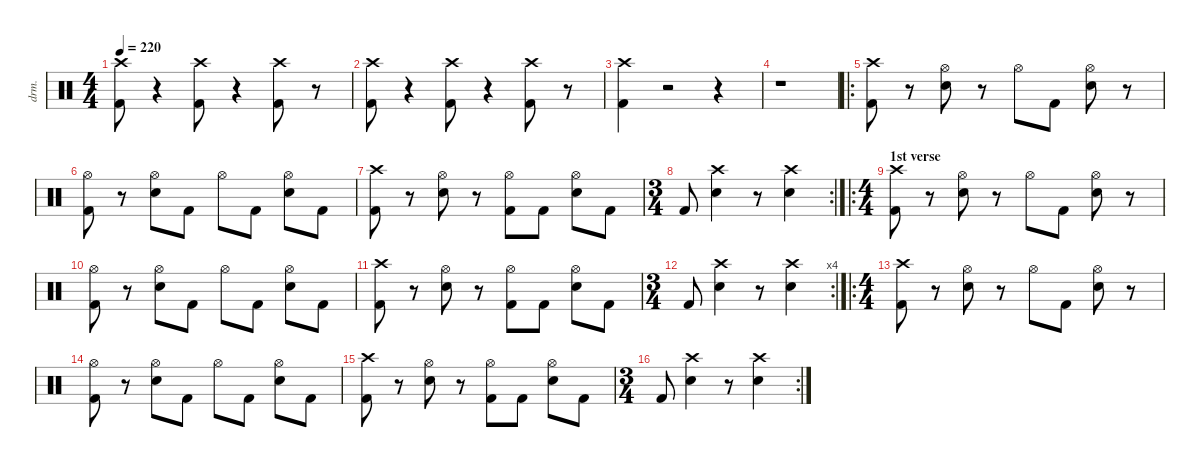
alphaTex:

\defaultSystemsLayout 4
\hideDynamics
\bracketExtendMode nobrackets
\track ("Urlich" "drm.") {instrument percussion}
\staff {score}
\articulation defaults
\ts (4 4)
\tempo 220
\clef neutral
\ks c
("Crash high (hit)" "Kick (hit) 2").8{dy f} r.4 ("Crash high (hit)" "Kick (hit) 2").8 r.4 ("Crash high (hit)" "Kick (hit) 2").8 r.8 |
("Crash high (hit)" "Kick (hit) 2").8 r.4 ("Crash high (hit)" "Kick (hit) 2").8 r.4 ("Crash high (hit)" "Kick (hit) 2").8 r.8 |
("Crash high (hit)" "Kick (hit) 2").4 r.2 r.4 |
r.1 |
\ro
("Crash high (hit)" "Kick (hit) 2").8 r.8 ("Hi-Hat (open)" "Snare (hit) 2").8 r.8 "Hi-Hat (open)".8 "Kick (hit) 2".8 ("Hi-Hat (open)" "Snare (hit) 2").8 r.8 |
("Hi-Hat (open)" "Kick (hit) 2").8 r.8 ("Hi-Hat (open)" "Snare (hit) 2").8 "Kick (hit) 2".8 "Hi-Hat (open)".8 "Kick (hit) 2".8 ("Hi-Hat (open)" "Snare (hit) 2").8 "Kick (hit) 2".8 |
("Crash high (hit)" "Kick (hit) 2").8 r.8 ("Hi-Hat (open)" "Snare (hit) 2").8 r.8 ("Hi-Hat (open)" "Kick (hit) 2").8 "Kick (hit) 2".8 ("Hi-Hat (open)" "Snare (hit) 2").8 "Kick (hit) 2".8 |
\rc 2
\ts (3 4)
"Kick (hit) 2".8 ("Crash high (hit)" "Snare (hit) 2").4 r.8 ("Crash high (hit)" "Snare (hit) 2").4 |
\ro
\ts (4 4)
\section ("" "1st verse")
("Crash high (hit)" "Kick (hit) 2").8 r.8 ("Hi-Hat (open)" "Snare (hit) 2").8 r.8 "Hi-Hat (open)".8 "Kick (hit) 2".8 ("Hi-Hat (open)" "Snare (hit) 2").8 r.8 |
("Hi-Hat (open)" "Kick (hit) 2").8 r.8 ("Hi-Hat (open)" "Snare (hit) 2").8 "Kick (hit) 2".8 "Hi-Hat (open)".8 "Kick (hit) 2".8 ("Hi-Hat (open)" "Snare (hit) 2").8 "Kick (hit) 2".8 |
("Crash high (hit)" "Kick (hit) 2").8 r.8 ("Hi-Hat (open)" "Snare (hit) 2").8 r.8 ("Hi-Hat (open)" "Kick (hit) 2").8 "Kick (hit) 2".8 ("Hi-Hat (open)" "Snare (hit) 2").8 "Kick (hit) 2".8 |
\rc 4
\ts (3 4)
"Kick (hit) 2".8 ("Crash high (hit)" "Snare (hit) 2").4 r.8 ("Crash high (hit)" "Snare (hit) 2").4 |
\ro
\ts (4 4)
("Crash high (hit)" "Kick (hit) 2").8 r.8 ("Hi-Hat (open)" "Snare (hit) 2").8 r.8 "Hi-Hat (open)".8 "Kick (hit) 2".8 ("Hi-Hat (open)" "Snare (hit) 2").8 r.8 |
("Hi-Hat (open)" "Kick (hit) 2").8 r.8 ("Hi-Hat (open)" "Snare (hit) 2").8 "Kick (hit) 2".8 "Hi-Hat (open)".8 "Kick (hit) 2".8 ("Hi-Hat (open)" "Snare (hit) 2").8 "Kick (hit) 2".8 |
("Crash high (hit)" "Kick (hit) 2").8 r.8 ("Hi-Hat (open)" "Snare (hit) 2").8 r.8 ("Hi-Hat (open)" "Kick (hit) 2").8 "Kick (hit) 2".8 ("Hi-Hat (open)" "Snare (hit) 2").8 "Kick (hit) 2".8 |
\rc 2
\ts (3 4)
"Kick (hit) 2".8 ("Crash high (hit)" "Snare (hit) 2").4 r.8 ("Crash high (hit)" "Snare (hit) 2").4
